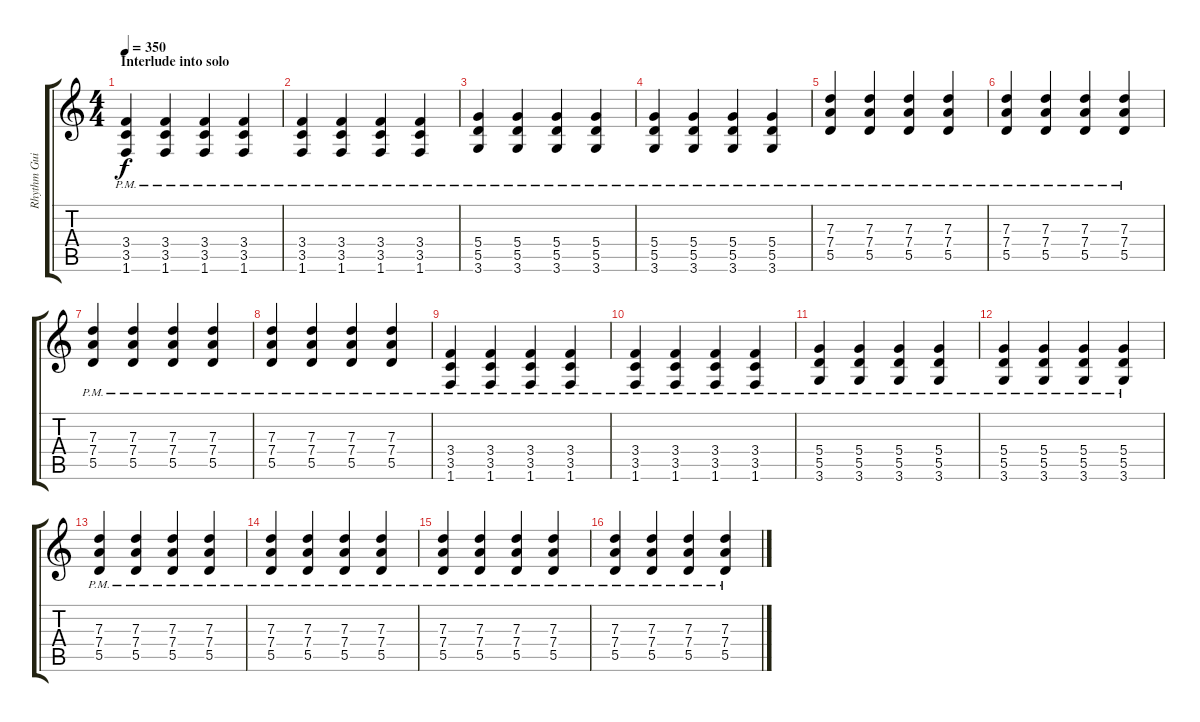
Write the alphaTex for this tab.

\track ("Rhythm Guitar" "Rhythm Gui") {instrument overdrivenguitar}
\staff {score tabs}
\tuning (E4 B3 G3 D3 A2 E2) {hide}
\ts (4 4)
\section ("" "Interlude into solo")
\tempo 350
\clef g2
\ks c
(3.4{pm} 3.5{pm} 1.6{pm}).4{dy f} (3.4{pm} 3.5{pm} 1.6{pm}).4 (3.4{pm} 3.5{pm} 1.6{pm}).4 (3.4{pm} 3.5{pm} 1.6{pm}).4 |
(3.4{pm} 3.5{pm} 1.6{pm}).4 (3.4{pm} 3.5{pm} 1.6{pm}).4 (3.4{pm} 3.5{pm} 1.6{pm}).4 (3.4{pm} 3.5{pm} 1.6{pm}).4 |
(5.4{pm} 5.5{pm} 3.6{pm}).4 (5.4{pm} 5.5{pm} 3.6{pm}).4 (5.4{pm} 5.5{pm} 3.6{pm}).4 (5.4{pm} 5.5{pm} 3.6{pm}).4 |
(5.4{pm} 5.5{pm} 3.6{pm}).4 (5.4{pm} 5.5{pm} 3.6{pm}).4 (5.4{pm} 5.5{pm} 3.6{pm}).4 (5.4{pm} 5.5{pm} 3.6{pm}).4 |
(7.3{pm} 7.4{pm} 5.5{pm}).4 (7.3{pm} 7.4{pm} 5.5{pm}).4 (7.3{pm} 7.4{pm} 5.5{pm}).4 (7.3{pm} 7.4{pm} 5.5{pm}).4 |
(7.3{pm} 7.4{pm} 5.5{pm}).4 (7.3{pm} 7.4{pm} 5.5{pm}).4 (7.3{pm} 7.4{pm} 5.5{pm}).4 (7.3{pm} 7.4{pm} 5.5{pm}).4 |
(7.3{pm} 7.4{pm} 5.5{pm}).4 (7.3{pm} 7.4{pm} 5.5{pm}).4 (7.3{pm} 7.4{pm} 5.5{pm}).4 (7.3{pm} 7.4{pm} 5.5{pm}).4 |
(7.3{pm} 7.4{pm} 5.5{pm}).4 (7.3{pm} 7.4{pm} 5.5{pm}).4 (7.3{pm} 7.4{pm} 5.5{pm}).4 (7.3{pm} 7.4{pm} 5.5{pm}).4 |
(3.4{pm} 3.5{pm} 1.6{pm}).4 (3.4{pm} 3.5{pm} 1.6{pm}).4 (3.4{pm} 3.5{pm} 1.6{pm}).4 (3.4{pm} 3.5{pm} 1.6{pm}).4 |
(3.4{pm} 3.5{pm} 1.6{pm}).4 (3.4{pm} 3.5{pm} 1.6{pm}).4 (3.4{pm} 3.5{pm} 1.6{pm}).4 (3.4{pm} 3.5{pm} 1.6{pm}).4 |
(5.4{pm} 5.5{pm} 3.6{pm}).4 (5.4{pm} 5.5{pm} 3.6{pm}).4 (5.4{pm} 5.5{pm} 3.6{pm}).4 (5.4{pm} 5.5{pm} 3.6{pm}).4 |
(5.4{pm} 5.5{pm} 3.6{pm}).4 (5.4{pm} 5.5{pm} 3.6{pm}).4 (5.4{pm} 5.5{pm} 3.6{pm}).4 (5.4{pm} 5.5{pm} 3.6{pm}).4 |
(7.3{pm} 7.4{pm} 5.5{pm}).4 (7.3{pm} 7.4{pm} 5.5{pm}).4 (7.3{pm} 7.4{pm} 5.5{pm}).4 (7.3{pm} 7.4{pm} 5.5{pm}).4 |
(7.3{pm} 7.4{pm} 5.5{pm}).4 (7.3{pm} 7.4{pm} 5.5{pm}).4 (7.3{pm} 7.4{pm} 5.5{pm}).4 (7.3{pm} 7.4{pm} 5.5{pm}).4 |
(7.3{pm} 7.4{pm} 5.5{pm}).4 (7.3{pm} 7.4{pm} 5.5{pm}).4 (7.3{pm} 7.4{pm} 5.5{pm}).4 (7.3{pm} 7.4{pm} 5.5{pm}).4 |
(7.3{pm} 7.4{pm} 5.5{pm}).4 (7.3{pm} 7.4{pm} 5.5{pm}).4 (7.3{pm} 7.4{pm} 5.5{pm}).4 (7.3{pm} 7.4{pm} 5.5{pm}).4
